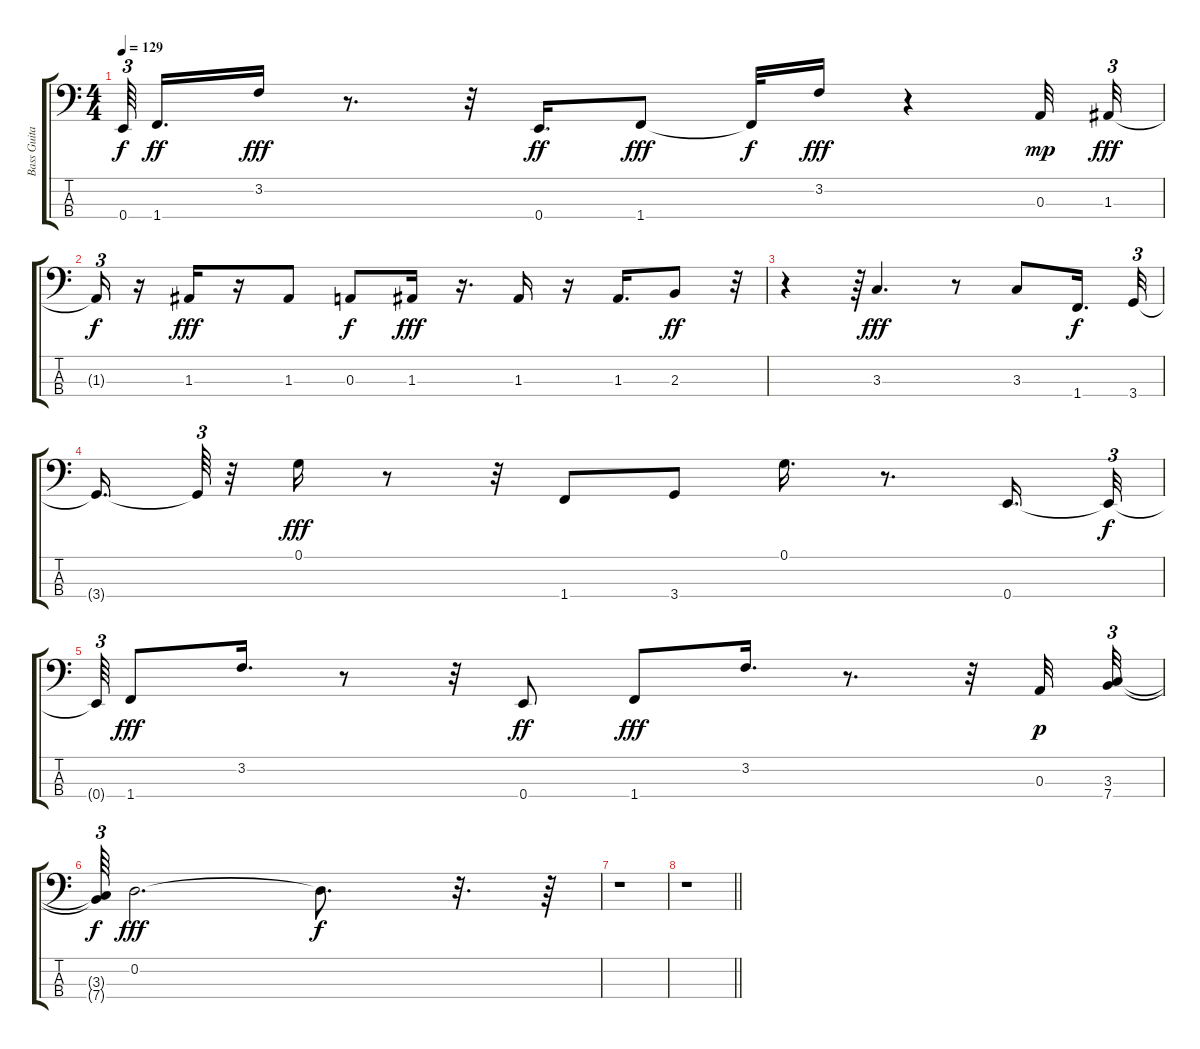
\track ("Bass Guitar" "Bass Guita") {instrument electricbassfinger}
\staff {score tabs}
\tuning (G2 D2 A1 E1) {hide}
\ts (4 4)
\tempo 129
\clef f4
\ks c
0.4{t}.64{tu (3 2) dy f beam splitsecondary} 1.4.16{d dy ff} 3.2.16{dy fff} r.8{d} r.32 0.4.16{d dy ff} 1.4.8{dy fff} 1.4{t}.32{dy f} 3.2.16{dy fff} r.4 0.3.32{dy mp} 1.3.32{tu (3 2) dy fff} |
1.3{t}.16{tu (3 2) dy f} r.16 1.3.16{dy fff} r.16 1.3.8 0.3.8{dy f} 1.3.16{dy fff} r.16{d} 1.3.16 r.16 1.3.16{d} 2.3.8{dy ff} r.32{tu (3 2)} |
r.4 r.64{tu (3 2)} 3.3.4{d dy fff} r.8 3.3.8 1.4.16{d dy f} 3.4.32{tu (3 2)} |
3.4{t}.16{d} 3.4{t}.64{tu (3 2)} r.32 0.1.16{dy fff} r.8 r.32 1.4.8 3.4.8 0.1.16{d} r.8{d} 0.4.16{d} 0.4{t}.32{tu (3 2) dy f} |
0.4{t}.64{tu (3 2)} 1.4.8{dy fff} 3.2.16{d} r.8 r.32 0.4.8{dy ff} 1.4.8{dy fff} 3.2.16{d} r.8{d} r.32 0.3.32{dy p} (3.3 7.4).32{tu (3 2)} |
(3.3{t} 7.4{t}).64{tu (3 2) dy f} 0.2.2{d dy fff} 0.2{t}.8{d dy f} r.32{d} r.64 |
r.1 |
\barLineRight lightlight
r.1
